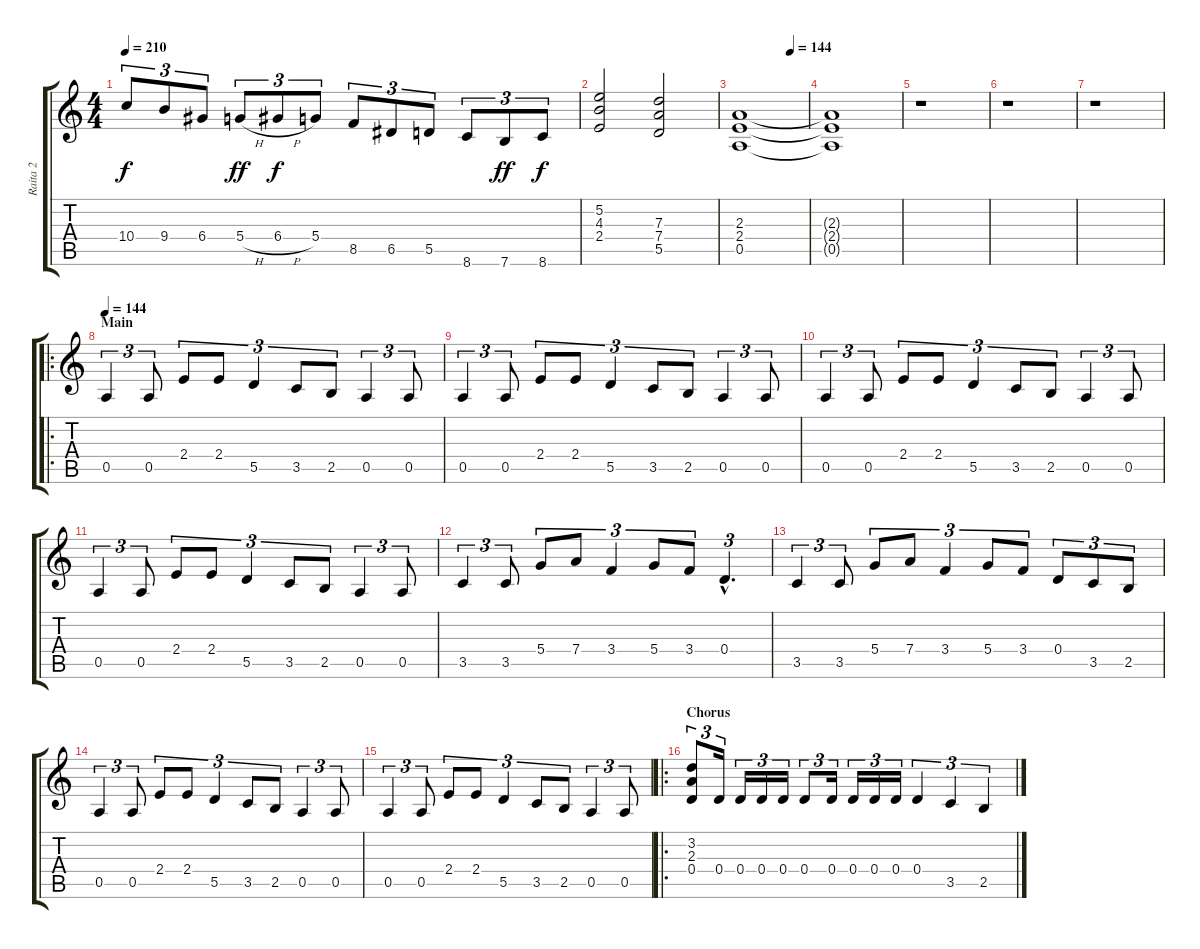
\track ("Raita 2" "Raita 2") {instrument fretlessbass}
\staff {score tabs}
\tuning (E4 B3 G3 D3 A2 E2) {hide}
\ts (4 4)
\tempo 210
\clef g2
\ks c
10.4.8{tu (3 2) dy f} 9.4.8{tu (3 2)} 6.4.8{tu (3 2)} 5.4{h}.8{tu (3 2) dy ff} 6.4{h}.8{tu (3 2) dy f} 5.4.8{tu (3 2)} 8.5.8{tu (3 2)} 6.5.8{tu (3 2)} 5.5.8{tu (3 2)} 8.6.8{tu (3 2)} 7.6.8{tu (3 2) dy ff} 8.6.8{tu (3 2) dy f} |
(5.2 4.3 2.4).2 (7.3 7.4 5.5).2 |
\tempo (144 0.75)
(2.3 2.4 0.5).1 |
(2.3{t} 2.4{t} 0.5{t}).1 |
r.1 |
r.1 |
r.1 |
\ro
\section ("" "Main")
\tempo 144
0.5.4{tu (3 2)} 0.5.8{tu (3 2)} 2.4.8{tu (3 2)} 2.4.8{tu (3 2)} 5.5.4{tu (3 2)} 3.5.8{tu (3 2)} 2.5.8{tu (3 2)} 0.5.4{tu (3 2)} 0.5.8{tu (3 2)} |
0.5.4{tu (3 2)} 0.5.8{tu (3 2)} 2.4.8{tu (3 2)} 2.4.8{tu (3 2)} 5.5.4{tu (3 2)} 3.5.8{tu (3 2)} 2.5.8{tu (3 2)} 0.5.4{tu (3 2)} 0.5.8{tu (3 2)} |
0.5.4{tu (3 2)} 0.5.8{tu (3 2)} 2.4.8{tu (3 2)} 2.4.8{tu (3 2)} 5.5.4{tu (3 2)} 3.5.8{tu (3 2)} 2.5.8{tu (3 2)} 0.5.4{tu (3 2)} 0.5.8{tu (3 2)} |
0.5.4{tu (3 2)} 0.5.8{tu (3 2)} 2.4.8{tu (3 2)} 2.4.8{tu (3 2)} 5.5.4{tu (3 2)} 3.5.8{tu (3 2)} 2.5.8{tu (3 2)} 0.5.4{tu (3 2)} 0.5.8{tu (3 2)} |
3.5.4{tu (3 2)} 3.5.8{tu (3 2)} 5.4.8{tu (3 2)} 7.4.8{tu (3 2)} 3.4.4{tu (3 2)} 5.4.8{tu (3 2)} 3.4.8{tu (3 2)} 0.4{hac}.4{d tu (3 2)} |
3.5.4{tu (3 2)} 3.5.8{tu (3 2)} 5.4.8{tu (3 2)} 7.4.8{tu (3 2)} 3.4.4{tu (3 2)} 5.4.8{tu (3 2)} 3.4.8{tu (3 2)} 0.4.8{tu (3 2)} 3.5.8{tu (3 2)} 2.5.8{tu (3 2)} |
0.5.4{tu (3 2)} 0.5.8{tu (3 2)} 2.4.8{tu (3 2)} 2.4.8{tu (3 2)} 5.5.4{tu (3 2)} 3.5.8{tu (3 2)} 2.5.8{tu (3 2)} 0.5.4{tu (3 2)} 0.5.8{tu (3 2)} |
0.5.4{tu (3 2)} 0.5.8{tu (3 2)} 2.4.8{tu (3 2)} 2.4.8{tu (3 2)} 5.5.4{tu (3 2)} 3.5.8{tu (3 2)} 2.5.8{tu (3 2)} 0.5.4{tu (3 2)} 0.5.8{tu (3 2)} |
\ro
\section ("" "Chorus")
(3.2 2.3 0.4).8{tu (3 2)} 0.4.16{tu (3 2)} 0.4.16{tu (3 2)} 0.4.16{tu (3 2)} 0.4.16{tu (3 2)} 0.4.8{tu (3 2)} 0.4.16{tu (3 2)} 0.4.16{tu (3 2)} 0.4.16{tu (3 2)} 0.4.16{tu (3 2)} 0.4.4{tu (3 2)} 3.5.4{tu (3 2)} 2.5.4{tu (3 2)}
